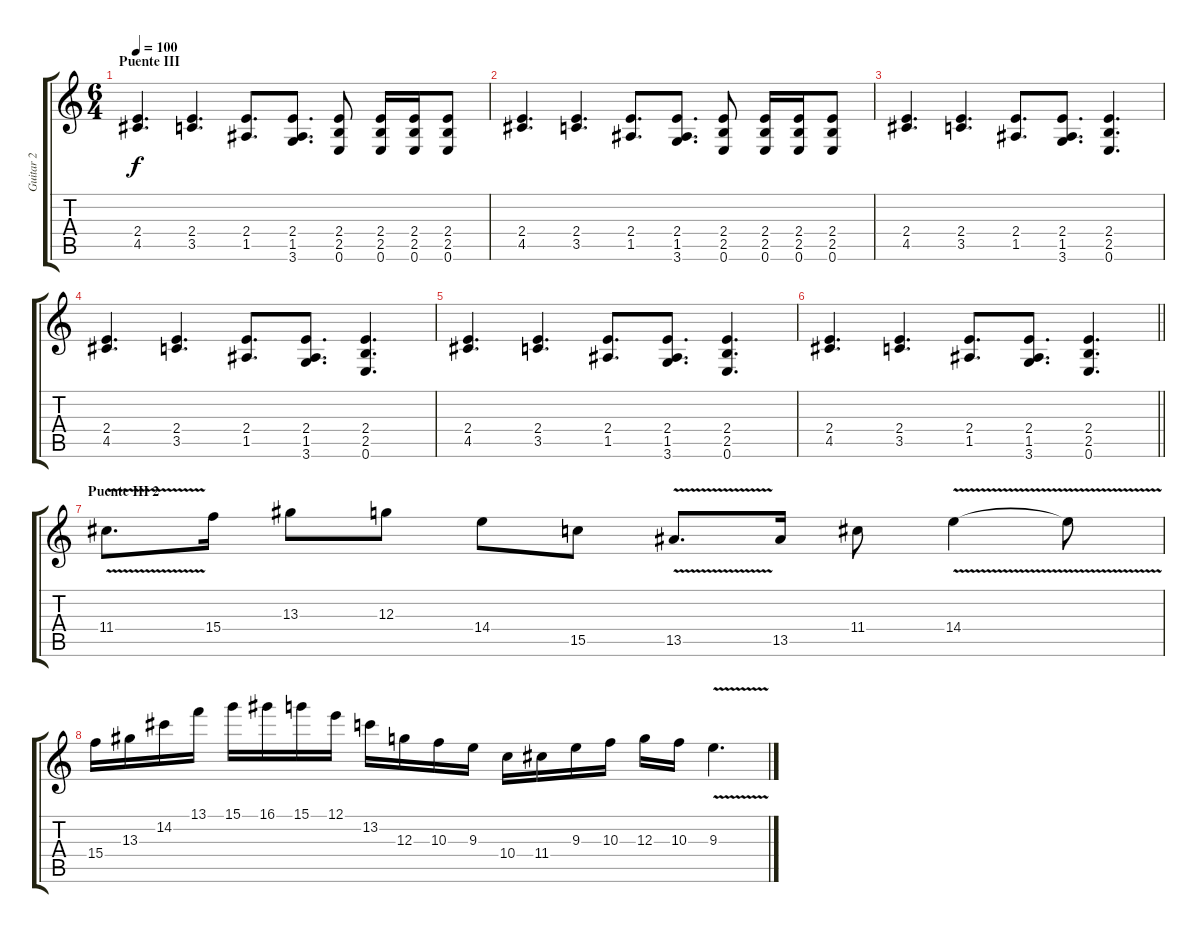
\track ("Guitar 2" "Guitar 2") {instrument distortionguitar}
\staff {score tabs}
\tuning (E4 B3 G3 D3 A2 E2) {hide}
\ts (6 4)
\section ("" "Puente III")
\tempo 100
\clef g2
\ks c
(2.4 4.5).4{d dy f} (2.4 3.5).4{d} (2.4 1.5).8{d} (2.4 1.5 3.6).8{d} (2.4 2.5 0.6).8 (2.4 2.5 0.6).16 (2.4 2.5 0.6).16 (2.4 2.5 0.6).8 |
(2.4 4.5).4{d} (2.4 3.5).4{d} (2.4 1.5).8{d} (2.4 1.5 3.6).8{d} (2.4 2.5 0.6).8 (2.4 2.5 0.6).16 (2.4 2.5 0.6).16 (2.4 2.5 0.6).8 |
(2.4 4.5).4{d instrument distortionguitar} (2.4 3.5).4{d} (2.4 1.5).8{d} (2.4 1.5 3.6).8{d} (2.4 2.5 0.6).4{d} |
(2.4 4.5).4{d} (2.4 3.5).4{d} (2.4 1.5).8{d} (2.4 1.5 3.6).8{d} (2.4 2.5 0.6).4{d} |
(2.4 4.5).4{d} (2.4 3.5).4{d} (2.4 1.5).8{d} (2.4 1.5 3.6).8{d} (2.4 2.5 0.6).4{d} |
\barLineRight lightlight
(2.4 4.5).4{d} (2.4 3.5).4{d} (2.4 1.5).8{d} (2.4 1.5 3.6).8{d} (2.4 2.5 0.6).4{d} |
\section ("" "Puente III 2")
11.4{v}.8{d} 15.4.16 13.3.8 12.3.8 14.4.8 15.5.8 13.5{v}.8{d} 13.5.16 11.4.8 14.4{v}.4 14.4{t}.8 |
15.4.16 13.3.16 14.2.16 13.1.16 15.1.16 16.1.16 15.1.16 12.1.16 13.2.16 12.3.16 10.3.16 9.3.16 10.4.16 11.4.16 9.3.16 10.3.16 12.3.16 10.3.16 9.3{v}.4{d}
